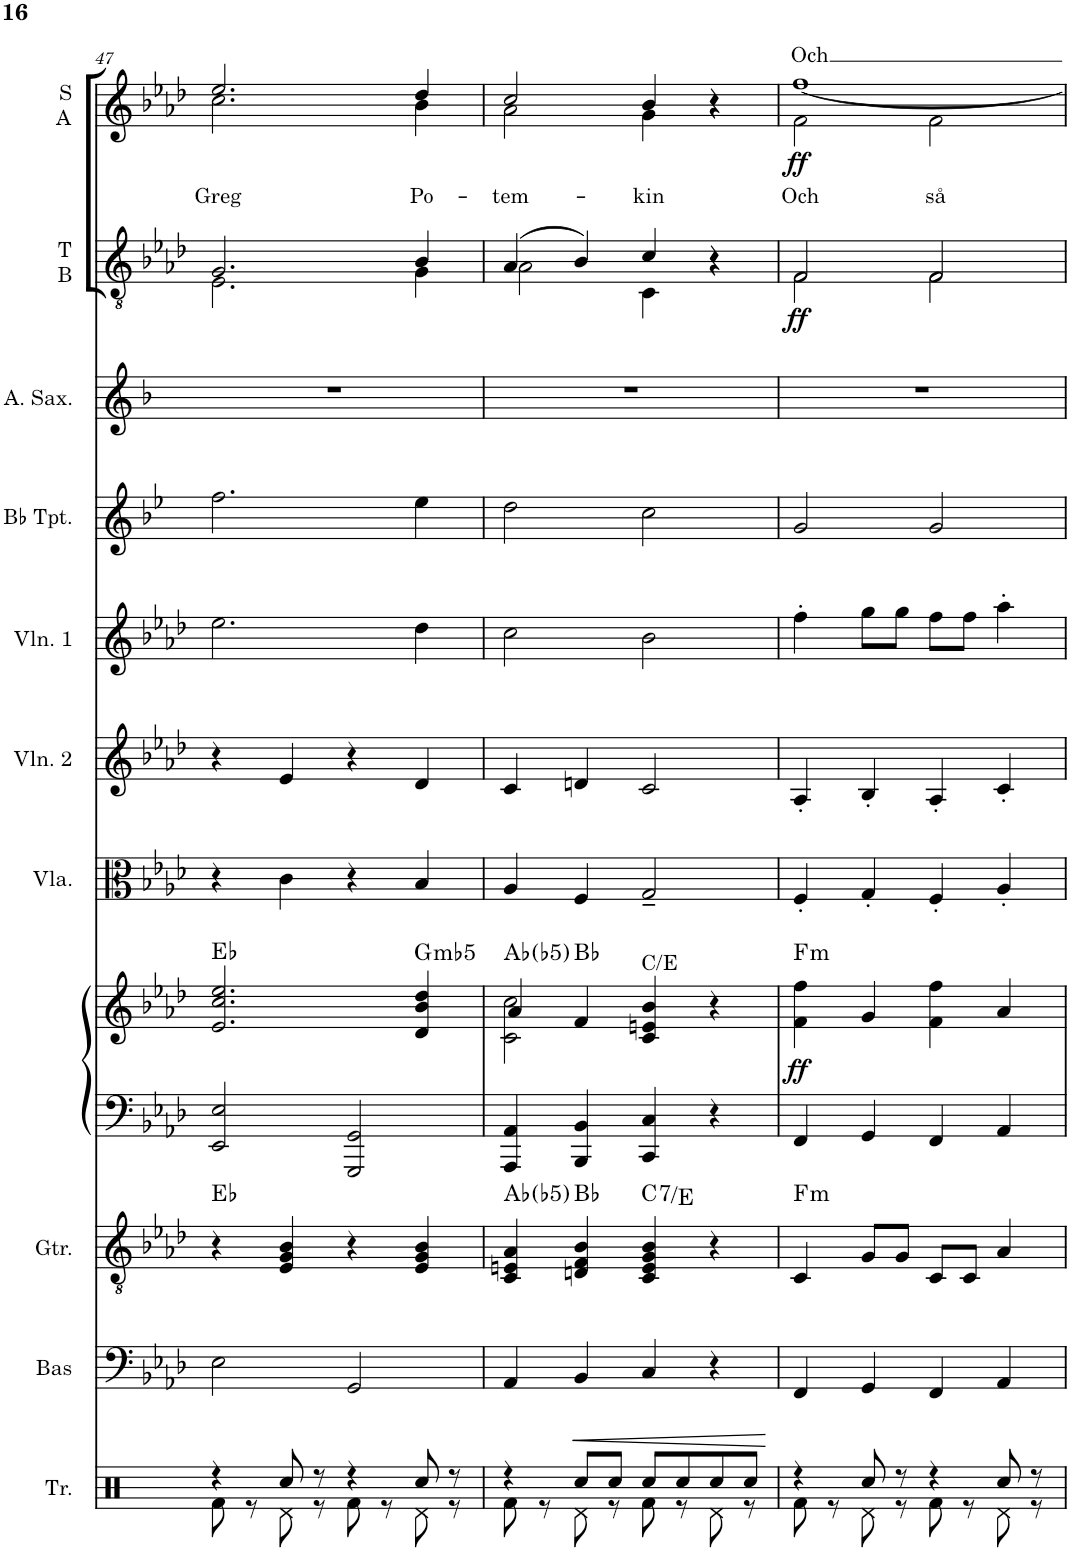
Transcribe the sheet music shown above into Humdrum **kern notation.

**kern	**dynam	**kern	**kern	**harte	**kern	**kern	**dynam	**harte	**kern	**kern	**kern	**kern	**kern	**kern	**dynam	**kern	**text	**dynam
*part11	*part11	*part10	*part9	*part9	*part8	*part8	*part8	*part8	*part7	*part6	*part5	*part4	*part3	*part2	*part2	*part1	*part1	*part1
*staff12	*staff12	*staff11	*staff10	*	*staff9	*staff8	*staff8/9	*	*staff7	*staff6	*staff5	*staff4	*staff3	*staff2	*staff2	*staff1	*staff1	*staff1
*I"Trummor	*	*I"Elbas	*I"Elgitarr	*	*I"Piano	*	*	*	*I"Viola	*I"Violin 2	*I"Violin 1	*I"Bb Trumpet	*I"Altsaxofon	*I"T B	*	*I"S A	*	*
*I'Tr.	*	*	*	*	*I'Pno	*	*	*	*I'Vla.	*I'Vln. 2	*I'Vln. 1	*I'Bb Tpt.	*I'A. Sax.	*I'T B	*	*I'S A	*	*
!!LO:PB:g=z
*clefX	*	*clefF4	*clefGv2	*	*clefF4	*clefG2	*	*	*clefC3	*clefG2	*clefG2	*clefG2	*clefG2	*clefGv2	*	*clefG2	*	*
*	*	*Trd7c12	*	*	*	*	*	*	*	*	*	*Trd1c2	*Trd5c9	*	*	*	*	*
*k[]	*	*k[b-e-a-d-]	*k[b-e-a-d-]	*	*k[b-e-a-d-]	*k[b-e-a-d-]	*	*	*k[b-e-a-d-]	*k[b-e-a-d-]	*k[b-e-a-d-]	*k[b-e-]	*k[b-]	*k[b-e-a-d-]	*	*k[b-e-a-d-]	*	*
*M2/2	*	*M2/2	*M2/2	*	*M2/2	*M2/2	*	*	*M2/2	*M2/2	*M2/2	*M2/2	*M2/2	*M2/2	*	*M2/2	*	*
*met(c|)	*	*met(c|)	*met(c|)	*	*met(c|)	*met(c|)	*	*	*met(c|)	*met(c|)	*met(c|)	*met(c|)	*met(c|)	*met(c|)	*	*met(c|)	*	*
=47	=47	=47	=47	=47	=47	=47	=47	=47	=47	=47	=47	=47	=47	=47	=47	=47	=47	=47
*^	*	*	*	*	*	*	*	*	*	*	*	*	*	*^	*	*^	*	*
!	!	!	!	!	!	!	!	!	!	!	!	!	!	!	!	!	!	!	!	!LO:LY:b	!
4r	8Rf\	.	2E-\	4r	Eb:maj	2EE-/ 2E-/	2.e-/ 2.cc/ 2.ee-/	.	Eb:maj	4r	4r	2.ee-\	2.ff\	1r	2.G/	2.E-\	.	2.ee-/	2.cc\	Greg	.
.	8r	.	.	.	.	.	.	.	.	.	.	.	.	.	.	.	.	.	.	.	.
8Rcc/	8Rd\	.	.	4E-/ 4G/ 4B-/	.	.	.	.	.	4c\	4e-/	.	.	.	.	.	.	.	.	.	.
8r	8r	.	.	.	.	.	.	.	.	.	.	.	.	.	.	.	.	.	.	.	.
4r	8Rf\	.	2GG/	4r	.	2GGG/ 2GG/	.	.	.	4r	4r	.	.	.	.	.	.	.	.	.	.
.	8r	.	.	.	.	.	.	.	.	.	.	.	.	.	.	.	.	.	.	.	.
!	!	!	!	!	!	!	!	!	!LO:H:kt=m	!	!	!	!	!	!	!	!	!	!	!LO:LY:b	!
8Rcc/	8Rd\	.	.	4E-/ 4G/ 4B-/	.	.	4d-/ 4b-/ 4dd-/	.	G:(b3,b5)	4B-/	4d-/	4dd-\	4ee-\	.	4B-/	4G\	.	4dd-/	4b-\	Po-	.
8r	8r	.	.	.	.	.	.	.	.	.	.	.	.	.	.	.	.	.	.	.	.
=48	=48	=48	=48	=48	=48	=48	=48	=48	=48	=48	=48	=48	=48	=48	=48	=48	=48	=48	=48	=48	=48
*	*	*	*	*	*	*	*^	*	*	*	*	*	*	*	*	*	*	*	*	*	*
!	!	!	!	!	!	!	!	!	!	!	!	!	!	!	!	!	!	!	!	!	!LO:LY:b	!
4r	8Rf\	.	4AA-/	4C/ 4En/ 4A-/	Ab:(3,b5)	4AAA-/ 4AA-/	4a-/	2c\ 2cc\	.	Ab:(3,b5)	4A-/	4c/	2cc\	2dd\	1r	(4A-/	2A-\	.	2cc/	2a-\	-tem-	.
.	8r	.	.	.	.	.	.	.	.	.	.	.	.	.	.	.	.	.	.	.	.	.
!	!	!LO:HP:b	!	!	!	!	!	!	!	!	!	!	!	!	!	!	!	!	!	!	!	!
8Rcc/L	8Rd\	<	4BB-/	4Dn/ 4F/ 4B-/	Bb:maj	4BBB-/ 4BB-/	4f/	.	.	Bb:maj	4F/	4dn/	.	.	.	4B-/)	.	.	.	.	.	.
8Rcc/J	8r	.	.	.	.	.	.	.	.	.	.	.	.	.	.	.	.	.	.	.	.	.
!	!	!	!	!	!	!	!LO:TX:a:t=C/E	!	!	!	!	!	!	!	!	!	!	!	!	!	!	!
!	!	!	!	!	!LO:H:kt=7	!	!	!	!	!	!	!	!	!	!	!	!	!	!	!	!LO:LY:b	!
8Rcc/L	8Rf\	.	4C/	4C/ 4E/ 4G/ 4B-/	C:7/3	4CC/ 4C/	4c/ 4en/ 4b-/	2ryy	.	.	2G~/	2c/	2b-\	2cc\	.	4c/	4C\	.	4b-/	4g\	-kin	.
8Rcc/	8r	.	.	.	.	.	.	.	.	.	.	.	.	.	.	.	.	.	.	.	.	.
8Rcc/	8Rd\	.	4r	4r	.	4r	4r	.	.	.	.	.	.	.	.	4r	4r	.	4r	4r	.	.
8Rcc/J	8r	.	.	.	.	.	.	.	.	.	.	.	.	.	.	.	.	.	.	.	.	.
*	*	*	*	*	*	*	*	*	*	*	*	*	*	*	*	*v	*v	*	*	*	*	*
*v	*v	*	*	*	*	*	*v	*v	*	*	*	*	*	*	*	*	*	*v	*v	*	*
.	[	.	.	.	.	.	.	.	.	.	.	.	.	.	.	.	.	.
=49	=49	=49	=49	=49	=49	=49	=49	=49	=49	=49	=49	=49	=49	=49	=49	=49	=49	=49
*^	*	*	*	*	*	*	*	*	*	*	*	*	*	*^	*	*	*	*
!	!	!	!	!	!	!	!	!	!	!	!	!	!	!	!	!	!	!	!LO:LY:a	!
*	*	*	*	*	*	*	*	*	*	*	*	*	*	*	*	*	*	*^	*	*
!	!	!	!	!	!LO:H:kt=m	!	!	!LO:DY:b	!LO:H:kt=m	!	!	!	!	!	!	!	!LO:DY:b	!	!	!LO:LY:b	!LO:DY:b
4r	8Rf\	.	4FF/	4C/	F:min	4FF/	4f\ 4ff\	ff	F:min	4F'/	4A-'/	4ff'\	2g/	1r	2F/	2F\	ff	[<1ff	2f\	Och	ff
.	8r	.	.	.	.	.	.	.	.	.	.	.	.	.	.	.	.	.	.	.	.
8Rcc/	8Rd\	.	4GG/	8G/L	.	4GG/	4g/	.	.	4G'/	4B-'/	8gg\L	.	.	.	.	.	.	.	.	.
8r	8r	.	.	8G/J	.	.	.	.	.	.	.	8gg\J	.	.	.	.	.	.	.	.	.
!	!	!	!	!	!	!	!	!	!	!	!	!	!	!	!	!	!	!	!	!LO:LY:b	!
4r	8Rf\	.	4FF/	8C/L	.	4FF/	4f\ 4ff\	.	.	4F'/	4A-'/	8ff\L	2g/	.	2F/	2F\	.	.	2f\	så	.
.	8r	.	.	8C/J	.	.	.	.	.	.	.	8ff\J	.	.	.	.	.	.	.	.	.
8Rcc/	8Rd\	.	4AA-/	4A-/	.	4AA-/	4a-/	.	.	4A-'/	4c'/	4aa-'\	.	.	.	.	.	.	.	.	.
8r	8r	.	.	.	.	.	.	.	.	.	.	.	.	.	.	.	.	.	.	.	.
*	*	*	*	*	*	*	*	*	*	*	*	*	*	*	*v	*v	*	*	*	*	*
*v	*v	*	*	*	*	*	*	*	*	*	*	*	*	*	*	*	*v	*v	*	*
=	=	=	=	=	=	=	=	=	=	=	=	=	=	=	=	=	=	=
*-	*-	*-	*-	*-	*-	*-	*-	*-	*-	*-	*-	*-	*-	*-	*-	*-	*-	*-
